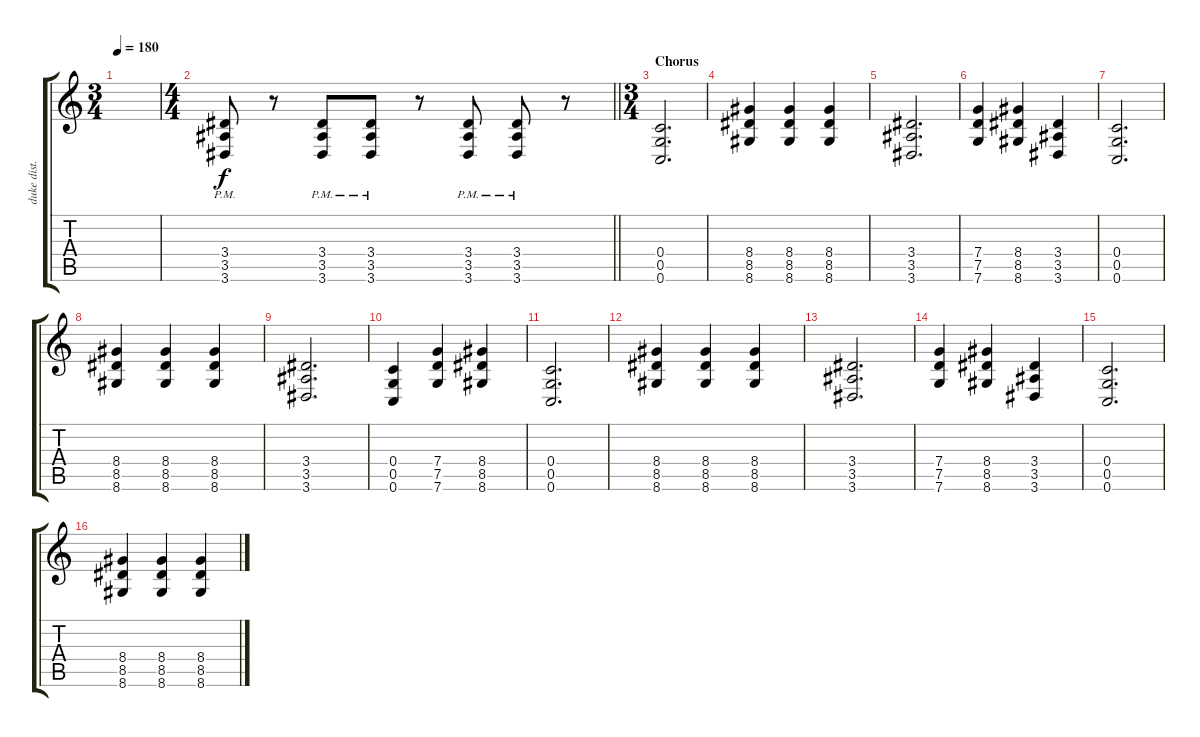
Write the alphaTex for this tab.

\track ("duke dist." "duke dist.") {instrument distortionguitar}
\staff {score tabs}
\tuning (D4 A3 F3 C3 G2 C2) {hide}
\ts (3 4)
\tempo 180
\clef g2
\ks c
|
\ts (4 4)
\barLineRight lightlight
(3.4{pm} 3.5{pm} 3.6{pm}).8 r.8 (3.4{pm} 3.5{pm} 3.6{pm}).8 (3.4{pm} 3.5{pm} 3.6{pm}).8 r.8 (3.4{pm} 3.5{pm} 3.6{pm}).8 (3.4{pm} 3.5{pm} 3.6{pm}).8 r.8 |
\ts (3 4)
\section ("" "Chorus")
(0.4 0.5 0.6).2{d} |
(8.4 8.5 8.6).4 (8.4 8.5 8.6).4 (8.4 8.5 8.6).4 |
(3.4 3.5 3.6).2{d} |
(7.4 7.5 7.6).4 (8.4 8.5 8.6).4 (3.4 3.5 3.6).4 |
(0.4 0.5 0.6).2{d} |
(8.4 8.5 8.6).4 (8.4 8.5 8.6).4 (8.4 8.5 8.6).4 |
(3.4 3.5 3.6).2{d} |
(0.4 0.5 0.6).4 (7.4 7.5 7.6).4 (8.4 8.5 8.6).4 |
(0.4 0.5 0.6).2{d} |
(8.4 8.5 8.6).4 (8.4 8.5 8.6).4 (8.4 8.5 8.6).4 |
(3.4 3.5 3.6).2{d} |
(7.4 7.5 7.6).4 (8.4 8.5 8.6).4 (3.4 3.5 3.6).4 |
(0.4 0.5 0.6).2{d} |
(8.4 8.5 8.6).4 (8.4 8.5 8.6).4 (8.4 8.5 8.6).4
